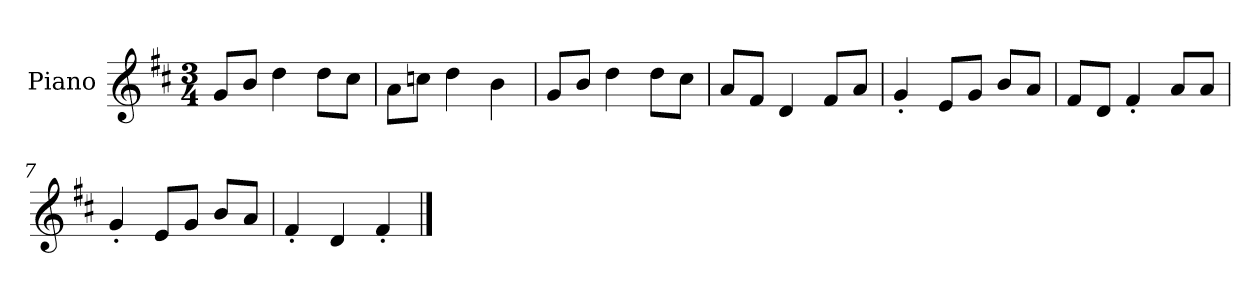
**kern
*part1
*staff1
*I"Piano
*I'P-no
*clefG2
*k[f#c#]
*M3/4
*MM179
=1
8g/L
8b/J
4dd\
8dd\L
8cc#\J
=2
8a\L
8ccn\J
4dd\
4b\
=3
8g/L
8b/J
4dd\
8dd\L
8cc#\J
=4
8a/L
8f#/J
4d/
8f#/L
8a/J
=5
4g'/
8e/L
8g/J
8b/L
8a/J
=6
8f#/L
8d/J
4f#'/
8a/L
8a/J
=7
4g'/
8e/L
8g/J
8b/L
8a/J
!!LO:LB:g=z
=8
4f#'/
4d/
4f#'/
==
*-
